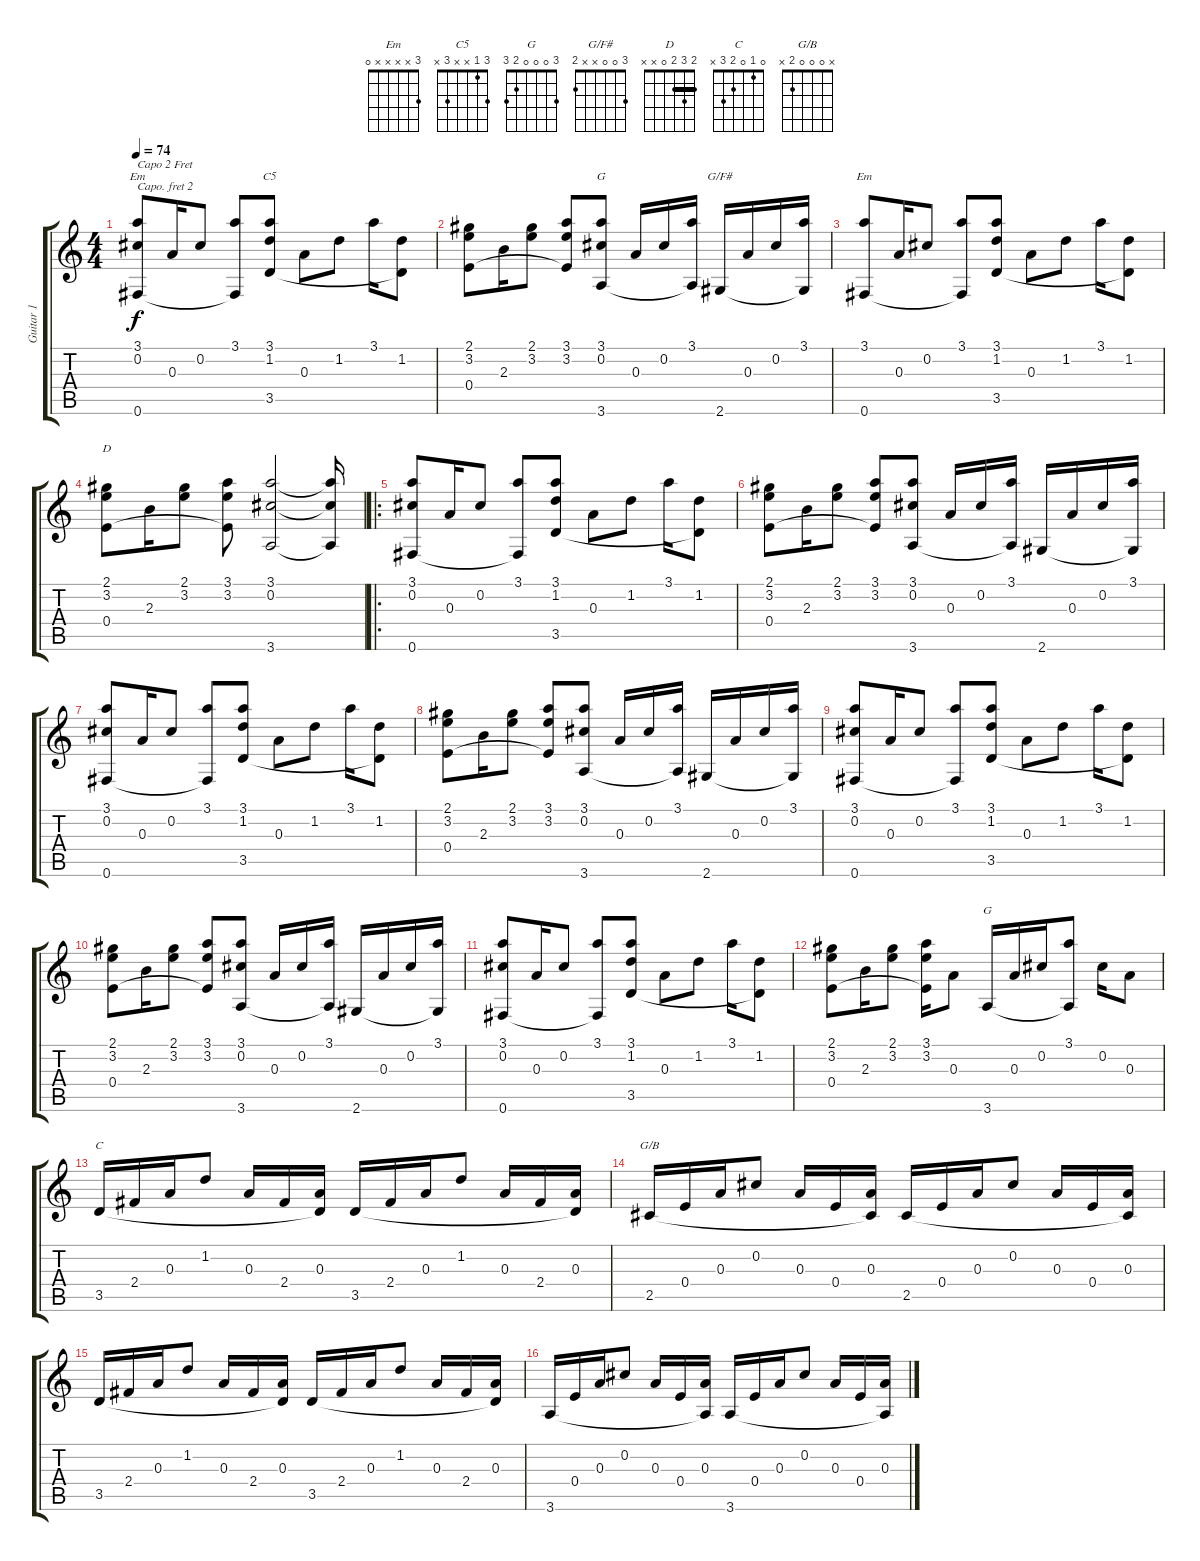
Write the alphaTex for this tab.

\track ("Guitar 1" "Guitar 1") {instrument acousticguitarsteel}
\staff {score tabs}
\capo 2
\tuning (E4 B3 G3 D3 A2 E2) {hide}
\chord ("Em" 3 0 x x x 0)
\chord ("C5" 3 1 x x 3 x)
\chord ("G" 3 0 x x x 3)
\chord ("G/F#" 3 0 0 x x 2)
\chord ("Em" 3 x x x x 0)
\chord ("D" 2 3 2 0 x x) {barre 2}
\chord ("G" 3 0 0 0 2 3)
\chord ("C" 0 1 0 2 3 x)
\chord ("G/B" x 0 0 0 2 x)
\ts (4 4)
\tempo 74
\clef g2
\ks c
(3.1 0.2 0.6).8{ch "Em" txt "Capo 2 Fret" dy f volume 13 instrument acousticguitarsteel} 0.3.16 0.2.8 (3.1 0.6{t}).8 (3.1 1.2 3.5).8{ch "C5"} 0.3.8 1.2.8 3.1.16 (1.2 3.5{t}).8 |
(2.1 3.2 0.4).8 2.3.16 (2.1 3.2).8 (3.1 3.2 0.4{t}).8 (3.1 0.2 3.6).8{ch "G"} 0.3.16 0.2.16 (3.1 3.6{t}).16 2.6.16{ch "G/F#"} 0.3.16 0.2.16 (3.1 2.6{t}).16 |
(3.1 0.6).8{ch "Em"} 0.3.16 0.2.8 (3.1 0.6{t}).8 (3.1 1.2 3.5).8 0.3.8 1.2.8 3.1.16 (1.2 3.5{t}).8 |
(2.1 3.2 0.4).8{ch "D"} 2.3.16 (2.1 3.2).8 (3.1 3.2 0.4{t}).8 (3.1 0.2 3.6).2 (3.1{t} 0.2{t} 3.6{t}).16 |
\ro
(3.1 0.2 0.6).8{volume 11} 0.3.16 0.2.8 (3.1 0.6{t}).8 (3.1 1.2 3.5).8 0.3.8 1.2.8 3.1.16 (1.2 3.5{t}).8 |
(2.1 3.2 0.4).8 2.3.16 (2.1 3.2).8 (3.1 3.2 0.4{t}).8 (3.1 0.2 3.6).8 0.3.16 0.2.16 (3.1 3.6{t}).16 2.6.16 0.3.16 0.2.16 (3.1 2.6{t}).16 |
(3.1 0.2 0.6).8 0.3.16 0.2.8 (3.1 0.6{t}).8 (3.1 1.2 3.5).8 0.3.8 1.2.8 3.1.16 (1.2 3.5{t}).8 |
(2.1 3.2 0.4).8 2.3.16 (2.1 3.2).8 (3.1 3.2 0.4{t}).8 (3.1 0.2 3.6).8 0.3.16 0.2.16 (3.1 3.6{t}).16 2.6.16 0.3.16 0.2.16 (3.1 2.6{t}).16 |
(3.1 0.2 0.6).8 0.3.16 0.2.8 (3.1 0.6{t}).8 (3.1 1.2 3.5).8 0.3.8 1.2.8 3.1.16 (1.2 3.5{t}).8 |
(2.1 3.2 0.4).8 2.3.16 (2.1 3.2).8 (3.1 3.2 0.4{t}).8 (3.1 0.2 3.6).8 0.3.16 0.2.16 (3.1 3.6{t}).16 2.6.16 0.3.16 0.2.16 (3.1 2.6{t}).16 |
(3.1 0.2 0.6).8 0.3.16 0.2.8 (3.1 0.6{t}).8 (3.1 1.2 3.5).8 0.3.8 1.2.8 3.1.16 (1.2 3.5{t}).8 |
(2.1 3.2 0.4).8 2.3.16 (2.1 3.2).8 (3.1 3.2 0.4{t}).16 0.3.8 3.6.16{ch "G"} 0.3.16 0.2.16 (3.1 3.6{t}).8 0.2.16 0.3.8 |
3.5.16{ch "C"} 2.4.16 0.3.16 1.2.8 0.3.16 2.4.16 (0.3 3.5{t}).16 3.5.16 2.4.16 0.3.16 1.2.8 0.3.16 2.4.16 (0.3 3.5{t}).16 |
2.5.16{ch "G/B"} 0.4.16 0.3.16 0.2.8 0.3.16 0.4.16 (0.3 2.5{t}).16 2.5.16 0.4.16 0.3.16 0.2.8 0.3.16 0.4.16 (0.3 2.5{t}).16 |
3.5.16 2.4.16 0.3.16 1.2.8 0.3.16 2.4.16 (0.3 3.5{t}).16 3.5.16 2.4.16 0.3.16 1.2.8 0.3.16 2.4.16 (0.3 3.5{t}).16 |
3.6.16 0.4.16 0.3.16 0.2.8 0.3.16 0.4.16 (0.3 3.6{t}).16 3.6.16 0.4.16 0.3.16 0.2.8 0.3.16 0.4.16 (0.3 3.6{t}).16
